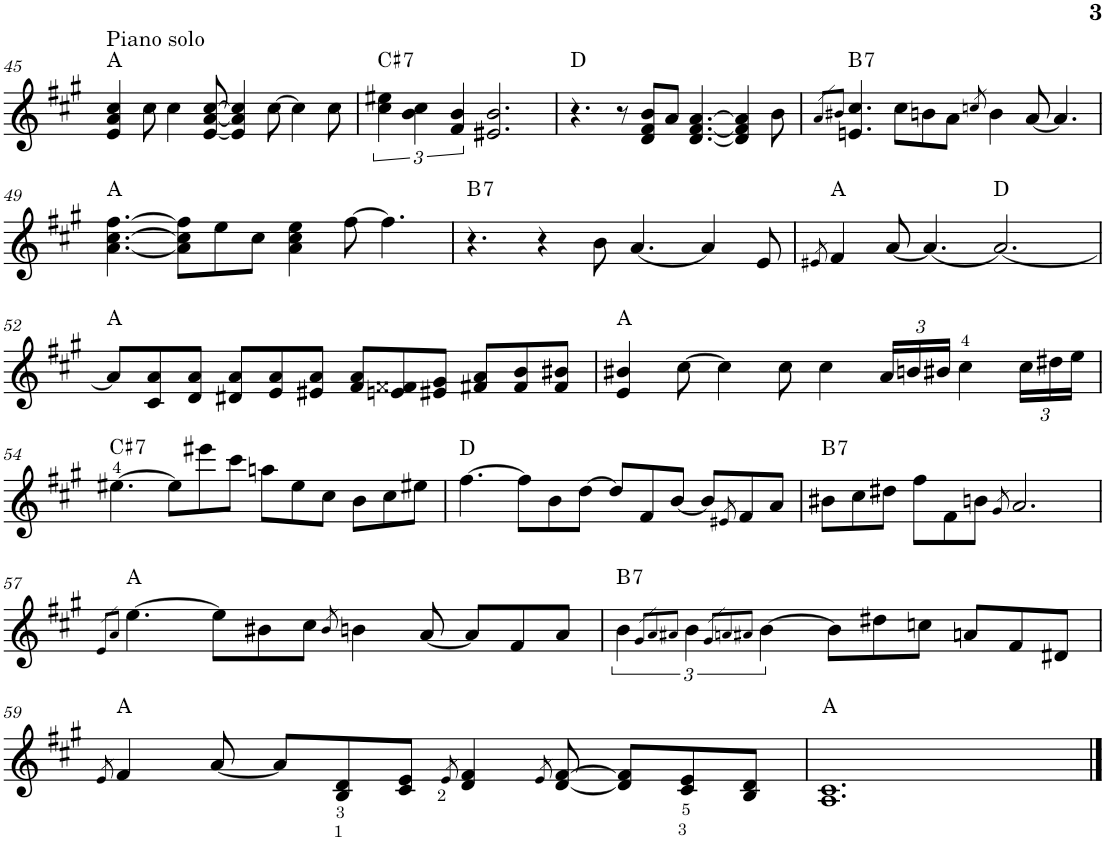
**kern	**harte
*part1	*part1
*staff1	*
*I"Piano	*
*I'Pno.	*
!!LO:PB:g=z
*clefG2	*
*k[f#c#g#]	*
*M12/8	*
=45	=45
!LO:TX:a:t=Piano solo	!
4e/ 4a/ 4cc#/	A:maj
8cc#\	.
4cc#\	.
[8e/ [8a/ [8cc#/	.
4e/] 4a/] 4cc#/]	.
[8cc#\	.
4cc#\]	.
8cc#\	.
=46	=46
!	!LO:H:kt=7
4cc#\ 4ee#X\	C#:7
4b\ 4cc#\	.
4f#/ 4b/	.
2.e#X/ 2.b/	.
=47	=47
4.r	D:maj
8r	.
8d/ 8f#/ 8b/L	.
8a/J	.
[4.d/ [4.f#/ [4.a/	.
4d/] 4f#/] 4a/]	.
8b\	.
=48	=48
8qa/L	.
8qb#X/J	.
!	!LO:H:kt=7
4.en/ 4.cc#/	B:7
8cc#\L	.
8bn\	.
8a\J	.
8qccn/	.
4b\	.
[8a/	.
4.a/]	.
!!LO:LB:g=z
=49	=49
[4.a\ [4.cc#\ [4.ff#\	A:maj
8a\] 8cc#\] 8ff#\]L	.
8ee\	.
8cc#\J	.
4a\ 4cc#\ 4ee\	.
[8ff#\	.
4.ff#\]	.
=50	=50
!	!LO:H:kt=7
4.r	B:7
4r	.
8b\	.
[4.a/	.
4a/]	.
8e/	.
=51	=51
8qe#X/	.
4f#/	A:maj
[8a/	.
4.a/_	.
2.a/_	D:maj
!!LO:LB:g=z
=52	=52
8a/L]	A:maj
8c#/ 8a/	.
8d/ 8a/J	.
8d#X/ 8a/L	.
8e/ 8a/	.
8e#X/ 8a/J	.
8f#/ 8a/L	.
8en/ 8f##X/	.
8e#X/ 8g#/J	.
8f#X/ 8a/L	.
8f#/ 8b/	.
8f#/ 8b#X/J	.
=53	=53
4e/ 4b#X/	A:maj
[8cc#\	.
4cc#\]	.
8cc#\	.
4cc#\	.
*Xbrackettup	*
24a/LL	.
24bn/	.
24b#X/JJ	.
4cc#\	.
24cc#\LL	.
24dd#X\	.
24ee\JJ	.
!!LO:LB:g=z
=54	=54
!	!LO:H:kt=7
[4.ee#X\	C#:7
8ee#\L]	.
8eee#X\	.
8ccc#\J	.
8aan\L	.
8ee#\	.
8cc#\J	.
8b\L	.
8cc#\	.
8ee#X\J	.
=55	=55
[4.ff#\	D:maj
8ff#\L]	.
8b\	.
[8dd\J	.
8dd/L]	.
8f#/	.
[8b/J	.
8b/L]	.
8qe#X/	.
8f#/	.
8a/J	.
=56	=56
!	!LO:H:kt=7
8b#X\L	B:7
8cc#\	.
8dd#X\J	.
8ff#\L	.
8f#\	.
8bn\J	.
8qg#/	.
2.a/	.
!!LO:LB:g=z
=57	=57
8qe/L	.
8qa/J	.
[4.ee\	A:maj
8ee\L]	.
8b#X\	.
8cc#\J	.
8qb#/	.
4bn\	.
[8a/	.
8a/L]	.
8f#/	.
8a/J	.
=58	=58
!	!LO:H:kt=7
4b\	B:7
8qg#/L	.
8qa/	.
8qa#X/J	.
4b\	.
8qg#/L	.
8qan/	.
8qa#X/J	.
[4b\	.
8b\L]	.
8dd#X\	.
8ccn\J	.
8an/L	.
8f#/	.
8d#X/J	.
!!LO:LB:g=z
=59	=59
8qe/	.
4f#/	A:maj
[8a/	.
8a/L]	.
8B/ 8d/	.
8c#/ 8e/J	.
8qe/	.
4d/ 4f#/	.
8qe/	.
[8d/ [8f#/	.
8d/] 8f#/]L	.
8c#/ 8e/	.
8B/ 8d/J	.
=60	=60
1.A 1.c#	A:maj
==	==
*-	*-
